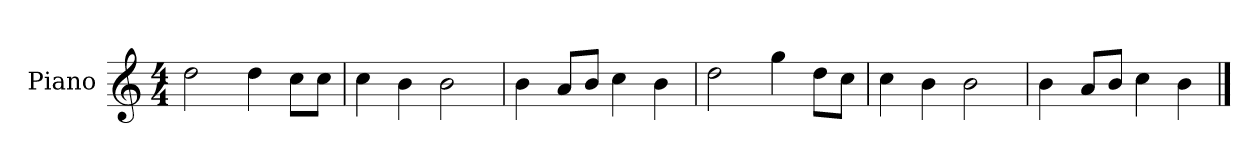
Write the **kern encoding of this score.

**kern
*part1
*staff1
*I"Piano
*I'P-no
*clefG2
*k[]
*M4/4
*MM90
=1
2dd\
4dd\
8cc\L
8cc\J
=2
4cc\
4b\
2b\
=3
4b\
8a/L
8b/J
4cc\
4b\
=4
2dd\
4gg\
8dd\L
8cc\J
=5
4cc\
4b\
2b\
=6
4b\
8a/L
8b/J
4cc\
4b\
==
*-
